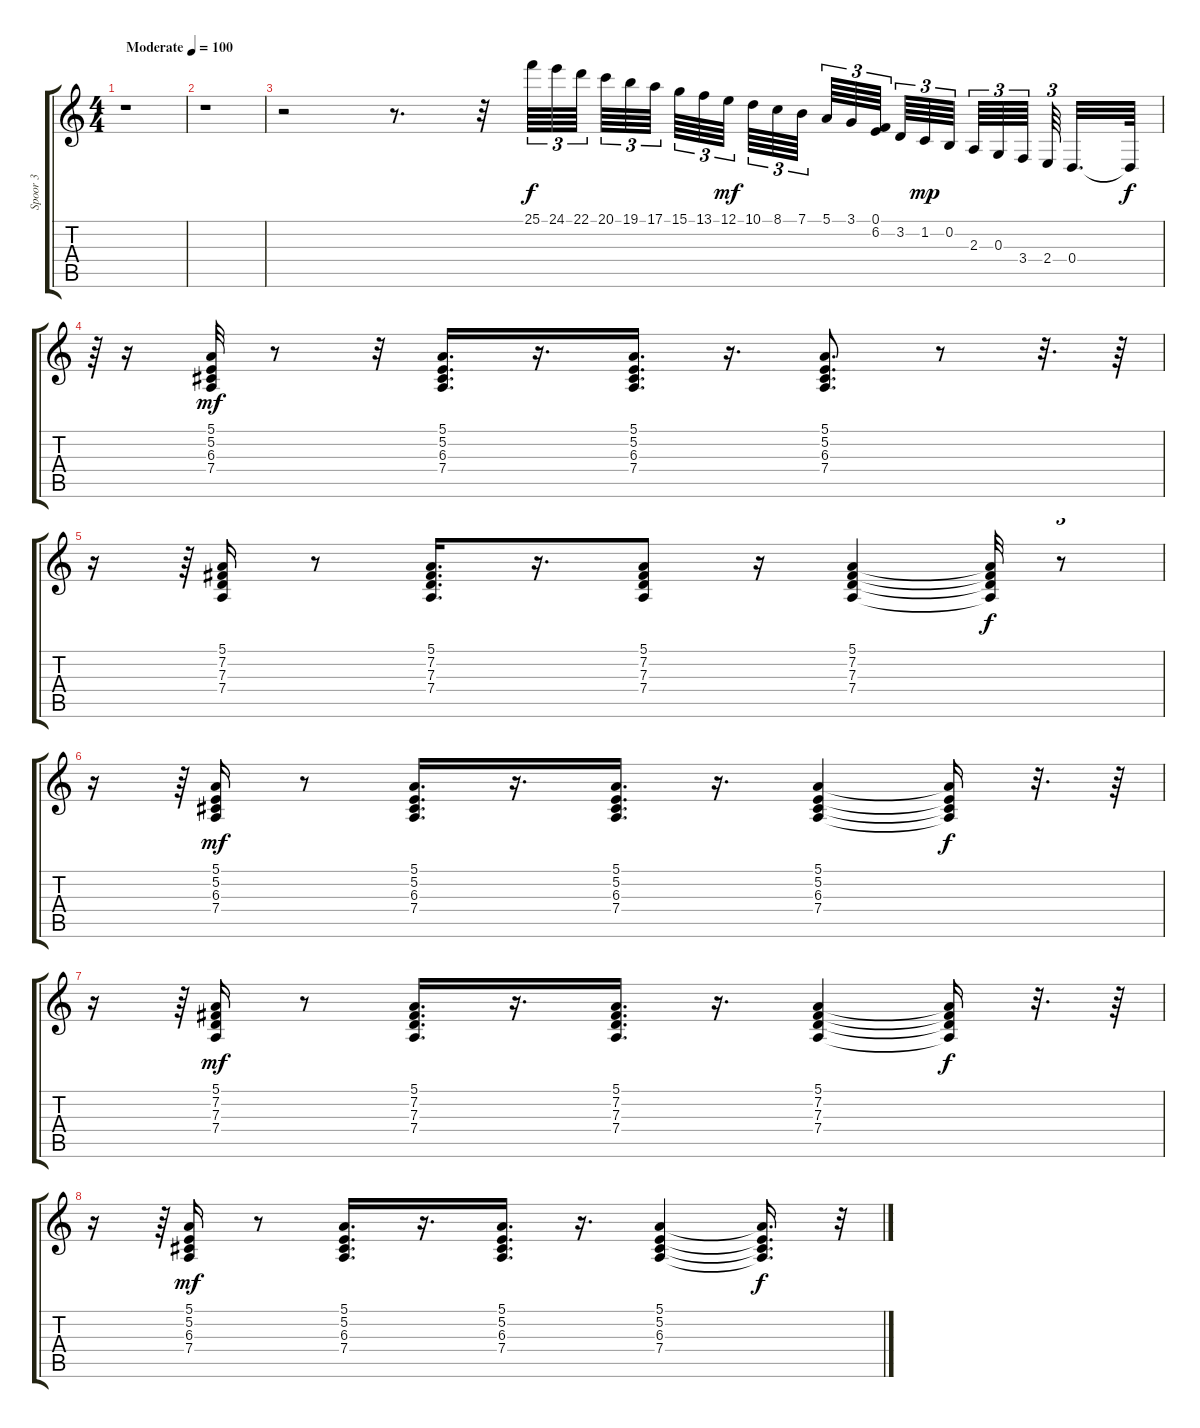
\track ("Spoor 3" "Spoor 3") {instrument brightacousticpiano}
\staff {score tabs}
\tuning (E4 B3 G3 D3 A2 E2) {hide}
\ts (4 4)
\tempo (100 "Moderate")
\clef g2
\ks c
r.1{dy f instrument brightacousticpiano} |
r.1 |
r.2 r.8{d} r.32 25.1.64{tu (3 2)} 24.1.64{tu (3 2)} 22.1.64{tu (3 2)} 20.1.64{tu (3 2)} 19.1.64{tu (3 2)} 17.1.64{tu (3 2)} 15.1.64{tu (3 2)} 13.1.64{tu (3 2)} 12.1.64{tu (3 2) dy mf} 10.1.64{tu (3 2)} 8.1.64{tu (3 2)} 7.1.64{tu (3 2)} 5.1.64{tu (3 2)} 3.1.64{tu (3 2)} (0.1 6.2).64{tu (3 2)} 3.2.64{tu (3 2)} 1.2.64{tu (3 2) dy mp} 0.2.64{tu (3 2)} 2.3.64{tu (3 2)} 0.3.64{tu (3 2)} 3.4.64{tu (3 2)} 2.4.64{tu (3 2)} 0.4.32{d} 0.4{t}.64{dy f} |
r.64{tu (3 2)} r.16 (5.1 5.2 6.3 7.4).32{dy mf} r.8 r.32 (5.1 5.2 6.3 7.4).16{d} r.16{d} (5.1 5.2 6.3 7.4).16{d} r.16{d} (5.1 5.2 6.3 7.4).8{d} r.8 r.32{d} r.64 |
r.16 r.64{tu (3 2)} (5.1 7.2 7.3 7.4).16 r.8 (5.1 7.2 7.3 7.4).16{d} r.16{d} (5.1 7.2 7.3 7.4).8 r.16 (5.1 7.2 7.3 7.4).4 (5.1{t} 7.2{t} 7.3{t} 7.4{t}).32{dy f} r.8{tu (3 2)} |
r.16 r.64{tu (3 2)} (5.1 5.2 6.3 7.4).16{dy mf} r.8 (5.1 5.2 6.3 7.4).16{d} r.16{d} (5.1 5.2 6.3 7.4).16{d} r.16{d} (5.1 5.2 6.3 7.4).4 (5.1{t} 5.2{t} 6.3{t} 7.4{t}).16{dy f} r.32{d} r.64 |
r.16 r.64{tu (3 2)} (5.1 7.2 7.3 7.4).16{dy mf} r.8 (5.1 7.2 7.3 7.4).16{d} r.16{d} (5.1 7.2 7.3 7.4).16{d} r.16{d} (5.1 7.2 7.3 7.4).4 (5.1{t} 7.2{t} 7.3{t} 7.4{t}).16{dy f} r.32{d} r.64 |
r.16 r.64{tu (3 2)} (5.1 5.2 6.3 7.4).16{dy mf} r.8 (5.1 5.2 6.3 7.4).16{d} r.16{d} (5.1 5.2 6.3 7.4).16{d} r.16{d} (5.1 5.2 6.3 7.4).4 (5.1{t} 5.2{t} 6.3{t} 7.4{t}).16{d dy f} r.32{tu (3 2)}
